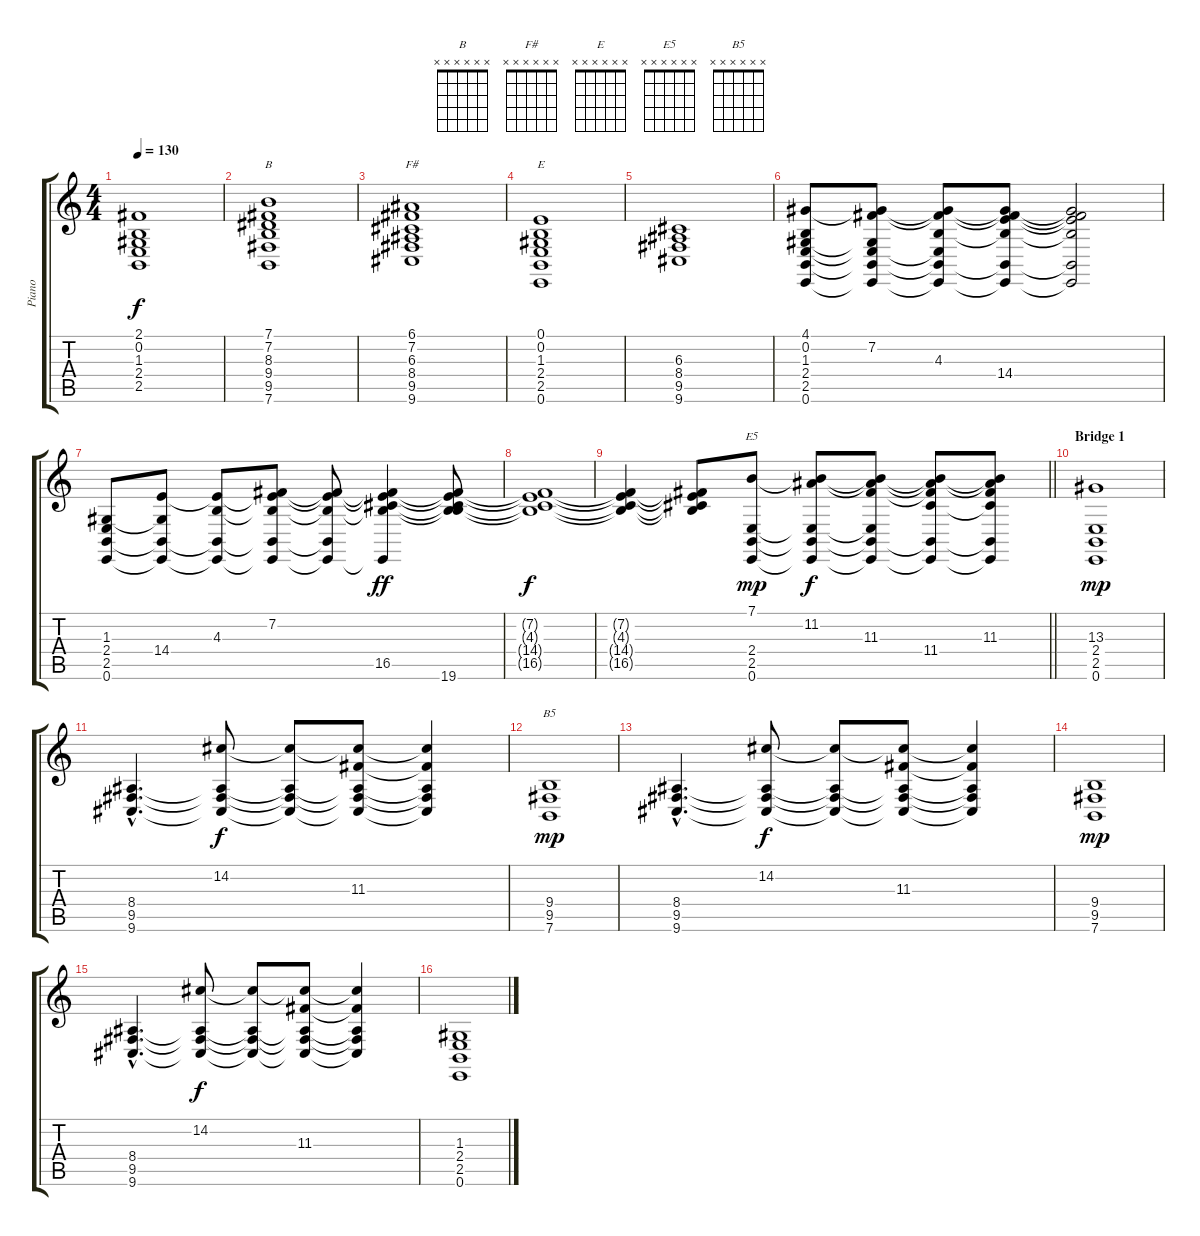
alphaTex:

\track ("Piano" "Piano") {instrument acousticgrandpiano}
\staff {score tabs}
\tuning (E4 B3 G3 D3 A2 E2) {hide}
\chord ("B" x x x x x x)
\chord ("F#" x x x x x x)
\chord ("E" x x x x x x)
\chord ("E5" x x x x x x)
\chord ("B5" x x x x x x)
\ts (4 4)
\tempo 130
\clef g2
\ks c
(2.1{t} 0.2{t} 1.3{t} 2.4{t} 2.5{t}).1{dy f} |
(7.1 7.2 8.3 9.4 9.5 7.6).1{ch "B"} |
(6.1 7.2 6.3 8.4 9.5 9.6).1{ch "F#"} |
(0.1 0.2 1.3 2.4 2.5 0.6).1{ch "E"} |
(6.3 8.4 9.5 9.6).1 |
(4.1 0.2 1.3 2.4 2.5 0.6).8 (4.1{t} 7.2 1.3{t} 2.4{t} 2.5{t} 0.6{t}).8 (4.1{t} 7.2{t} 4.3 2.4{t} 2.5{t} 0.6{t}).8 (4.1{t} 7.2{t} 4.3{t} 14.4 2.5{t} 0.6{t}).8 (4.1{t} 7.2{t} 4.3{t} 14.4{t} 2.5{t} 0.6{t}).2 |
(1.3 2.4 2.5 0.6).8 (1.3{t} 14.4 2.5{t} 0.6{t}).8 (4.3 14.4{t} 2.5{t} 0.6{t}).8 (7.2 4.3{t} 14.4{t} 2.5{t} 0.6{t}).8 (7.2{t} 4.3{t} 14.4{t} 2.5{t} 0.6{t}).8 (7.2{t} 4.3{t} 14.4{t} 16.5 0.6{t}).4{dy ff} (7.2{t} 4.3{t} 14.4{t} 16.5{t} 19.6).8 |
(7.2{t} 4.3{t} 14.4{t} 16.5{t}).1{dy f} |
\barLineRight lightlight
(7.2{t} 4.3{t} 14.4{t} 16.5{t}).4 (7.2{t} 4.3{t} 14.4{t} 16.5{t}).8 (7.1 2.4 2.5 0.6).8{ch "E5" dy mp} (7.1{t} 11.2 2.4{t} 2.5{t} 0.6{t}).8{dy f} (7.1{t} 11.2{t} 11.3 2.4{t} 2.5{t} 0.6{t}).8 (7.1{t} 11.2{t} 11.3{t} 11.4 2.5{t} 0.6{t}).8 (7.1{t} 11.2{t} 11.3 11.4{t} 2.5{t} 0.6{t}).8 |
\section ("" "Bridge 1")
(13.3 2.4 2.5 0.6).1{dy mp} |
(8.4{hac} 9.5{hac} 9.6{hac}).4{d} (14.2 8.4{t} 9.5{t} 9.6{t}).8{dy f} (14.2{t} 8.4{t} 9.5{t} 9.6{t}).8 (14.2{t} 11.3 8.4{t} 9.5{t} 9.6{t}).8 (14.2{t} 11.3{t} 8.4{t} 9.5{t} 9.6{t}).4 |
(9.4 9.5 7.6).1{ch "B5" dy mp} |
(8.4{hac} 9.5{hac} 9.6{hac}).4{d} (14.2 8.4{t} 9.5{t} 9.6{t}).8{dy f} (14.2{t} 8.4{t} 9.5{t} 9.6{t}).8 (14.2{t} 11.3 8.4{t} 9.5{t} 9.6{t}).8 (14.2{t} 11.3{t} 8.4{t} 9.5{t} 9.6{t}).4 |
(9.4 9.5 7.6).1{dy mp} |
(8.4{hac} 9.5{hac} 9.6{hac}).4{d} (14.2 8.4{t} 9.5{t} 9.6{t}).8{dy f} (14.2{t} 8.4{t} 9.5{t} 9.6{t}).8 (14.2{t} 11.3 8.4{t} 9.5{t} 9.6{t}).8 (14.2{t} 11.3{t} 8.4{t} 9.5{t} 9.6{t}).4 |
(1.3 2.4 2.5 0.6).1
